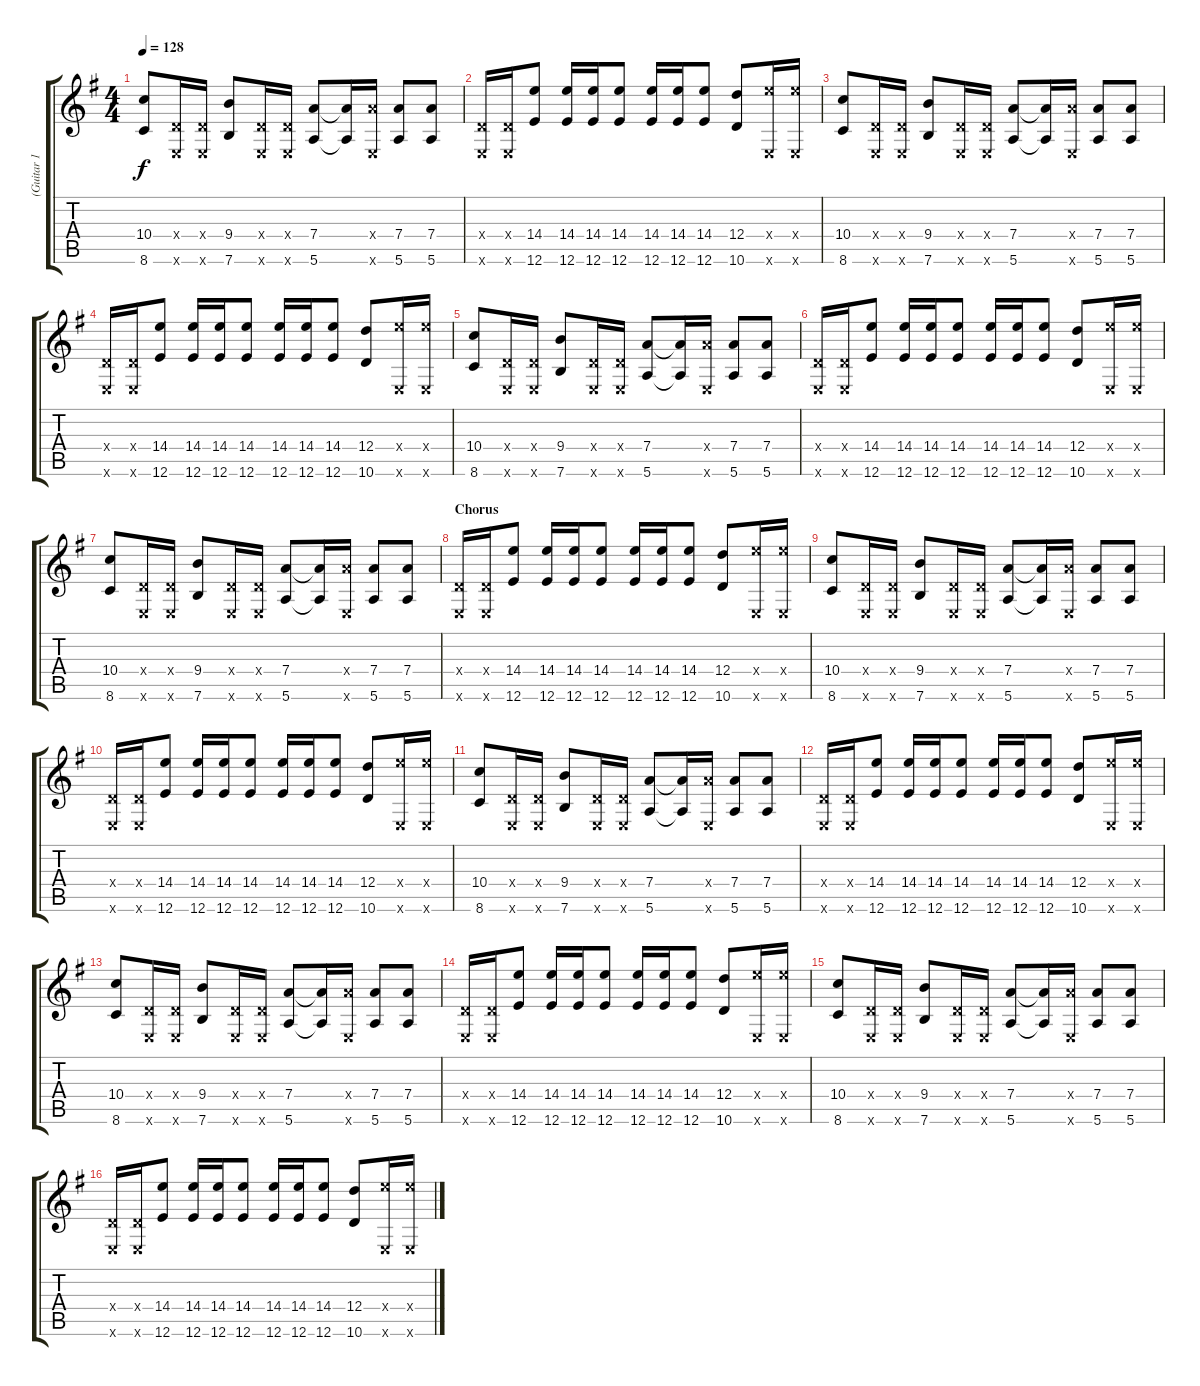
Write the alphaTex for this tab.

\track ("(Guitar 1 Delay)" "(Guitar 1 ") {instrument distortionguitar}
\staff {score tabs}
\tuning (E4 B3 G3 D3 A2 E2) {hide}
\ts (4 4)
\tempo 128
\clef g2
\ks g
(10.4 8.6).8{dy f} (0.4{x} 0.6{x}).16 (0.4{x} 0.6{x}).16 (9.4 7.6).8 (0.4{x} 0.6{x}).16 (0.4{x} 0.6{x}).16 (7.4 5.6).8 (7.4{t} 5.6{t}).16 (7.4{x} 0.6{x}).16 (7.4 5.6).8 (7.4 5.6).8 |
(0.4{x} 0.6{x}).16 (0.4{x} 0.6{x}).16 (14.4 12.6).8 (14.4 12.6).16 (14.4 12.6).16 (14.4 12.6).8 (14.4 12.6).16 (14.4 12.6).16 (14.4 12.6).8 (12.4 10.6).8 (14.4{x} 0.6{x}).16 (14.4{x} 0.6{x}).16 |
(10.4 8.6).8 (0.4{x} 0.6{x}).16 (0.4{x} 0.6{x}).16 (9.4 7.6).8 (0.4{x} 0.6{x}).16 (0.4{x} 0.6{x}).16 (7.4 5.6).8 (7.4{t} 5.6{t}).16 (7.4{x} 0.6{x}).16 (7.4 5.6).8 (7.4 5.6).8 |
(0.4{x} 0.6{x}).16 (0.4{x} 0.6{x}).16 (14.4 12.6).8 (14.4 12.6).16 (14.4 12.6).16 (14.4 12.6).8 (14.4 12.6).16 (14.4 12.6).16 (14.4 12.6).8 (12.4 10.6).8 (14.4{x} 0.6{x}).16 (14.4{x} 0.6{x}).16 |
(10.4 8.6).8 (0.4{x} 0.6{x}).16 (0.4{x} 0.6{x}).16 (9.4 7.6).8 (0.4{x} 0.6{x}).16 (0.4{x} 0.6{x}).16 (7.4 5.6).8 (7.4{t} 5.6{t}).16 (7.4{x} 0.6{x}).16 (7.4 5.6).8 (7.4 5.6).8 |
(0.4{x} 0.6{x}).16 (0.4{x} 0.6{x}).16 (14.4 12.6).8 (14.4 12.6).16 (14.4 12.6).16 (14.4 12.6).8 (14.4 12.6).16 (14.4 12.6).16 (14.4 12.6).8 (12.4 10.6).8 (14.4{x} 0.6{x}).16 (14.4{x} 0.6{x}).16 |
(10.4 8.6).8 (0.4{x} 0.6{x}).16 (0.4{x} 0.6{x}).16 (9.4 7.6).8 (0.4{x} 0.6{x}).16 (0.4{x} 0.6{x}).16 (7.4 5.6).8 (7.4{t} 5.6{t}).16 (7.4{x} 0.6{x}).16 (7.4 5.6).8 (7.4 5.6).8 |
\section ("" "Chorus")
(0.4{x} 0.6{x}).16 (0.4{x} 0.6{x}).16 (14.4 12.6).8 (14.4 12.6).16 (14.4 12.6).16 (14.4 12.6).8 (14.4 12.6).16 (14.4 12.6).16 (14.4 12.6).8 (12.4 10.6).8 (14.4{x} 0.6{x}).16 (14.4{x} 0.6{x}).16 |
(10.4 8.6).8 (0.4{x} 0.6{x}).16 (0.4{x} 0.6{x}).16 (9.4 7.6).8 (0.4{x} 0.6{x}).16 (0.4{x} 0.6{x}).16 (7.4 5.6).8 (7.4{t} 5.6{t}).16 (7.4{x} 0.6{x}).16 (7.4 5.6).8 (7.4 5.6).8 |
(0.4{x} 0.6{x}).16 (0.4{x} 0.6{x}).16 (14.4 12.6).8 (14.4 12.6).16 (14.4 12.6).16 (14.4 12.6).8 (14.4 12.6).16 (14.4 12.6).16 (14.4 12.6).8 (12.4 10.6).8 (14.4{x} 0.6{x}).16 (14.4{x} 0.6{x}).16 |
(10.4 8.6).8 (0.4{x} 0.6{x}).16 (0.4{x} 0.6{x}).16 (9.4 7.6).8 (0.4{x} 0.6{x}).16 (0.4{x} 0.6{x}).16 (7.4 5.6).8 (7.4{t} 5.6{t}).16 (7.4{x} 0.6{x}).16 (7.4 5.6).8 (7.4 5.6).8 |
(0.4{x} 0.6{x}).16 (0.4{x} 0.6{x}).16 (14.4 12.6).8 (14.4 12.6).16 (14.4 12.6).16 (14.4 12.6).8 (14.4 12.6).16 (14.4 12.6).16 (14.4 12.6).8 (12.4 10.6).8 (14.4{x} 0.6{x}).16 (14.4{x} 0.6{x}).16 |
(10.4 8.6).8 (0.4{x} 0.6{x}).16 (0.4{x} 0.6{x}).16 (9.4 7.6).8 (0.4{x} 0.6{x}).16 (0.4{x} 0.6{x}).16 (7.4 5.6).8 (7.4{t} 5.6{t}).16 (7.4{x} 0.6{x}).16 (7.4 5.6).8 (7.4 5.6).8 |
(0.4{x} 0.6{x}).16 (0.4{x} 0.6{x}).16 (14.4 12.6).8 (14.4 12.6).16 (14.4 12.6).16 (14.4 12.6).8 (14.4 12.6).16 (14.4 12.6).16 (14.4 12.6).8 (12.4 10.6).8 (14.4{x} 0.6{x}).16 (14.4{x} 0.6{x}).16 |
(10.4 8.6).8 (0.4{x} 0.6{x}).16 (0.4{x} 0.6{x}).16 (9.4 7.6).8 (0.4{x} 0.6{x}).16 (0.4{x} 0.6{x}).16 (7.4 5.6).8 (7.4{t} 5.6{t}).16 (7.4{x} 0.6{x}).16 (7.4 5.6).8 (7.4 5.6).8 |
(0.4{x} 0.6{x}).16 (0.4{x} 0.6{x}).16 (14.4 12.6).8 (14.4 12.6).16 (14.4 12.6).16 (14.4 12.6).8 (14.4 12.6).16 (14.4 12.6).16 (14.4 12.6).8 (12.4 10.6).8 (14.4{x} 0.6{x}).16 (14.4{x} 0.6{x}).16
